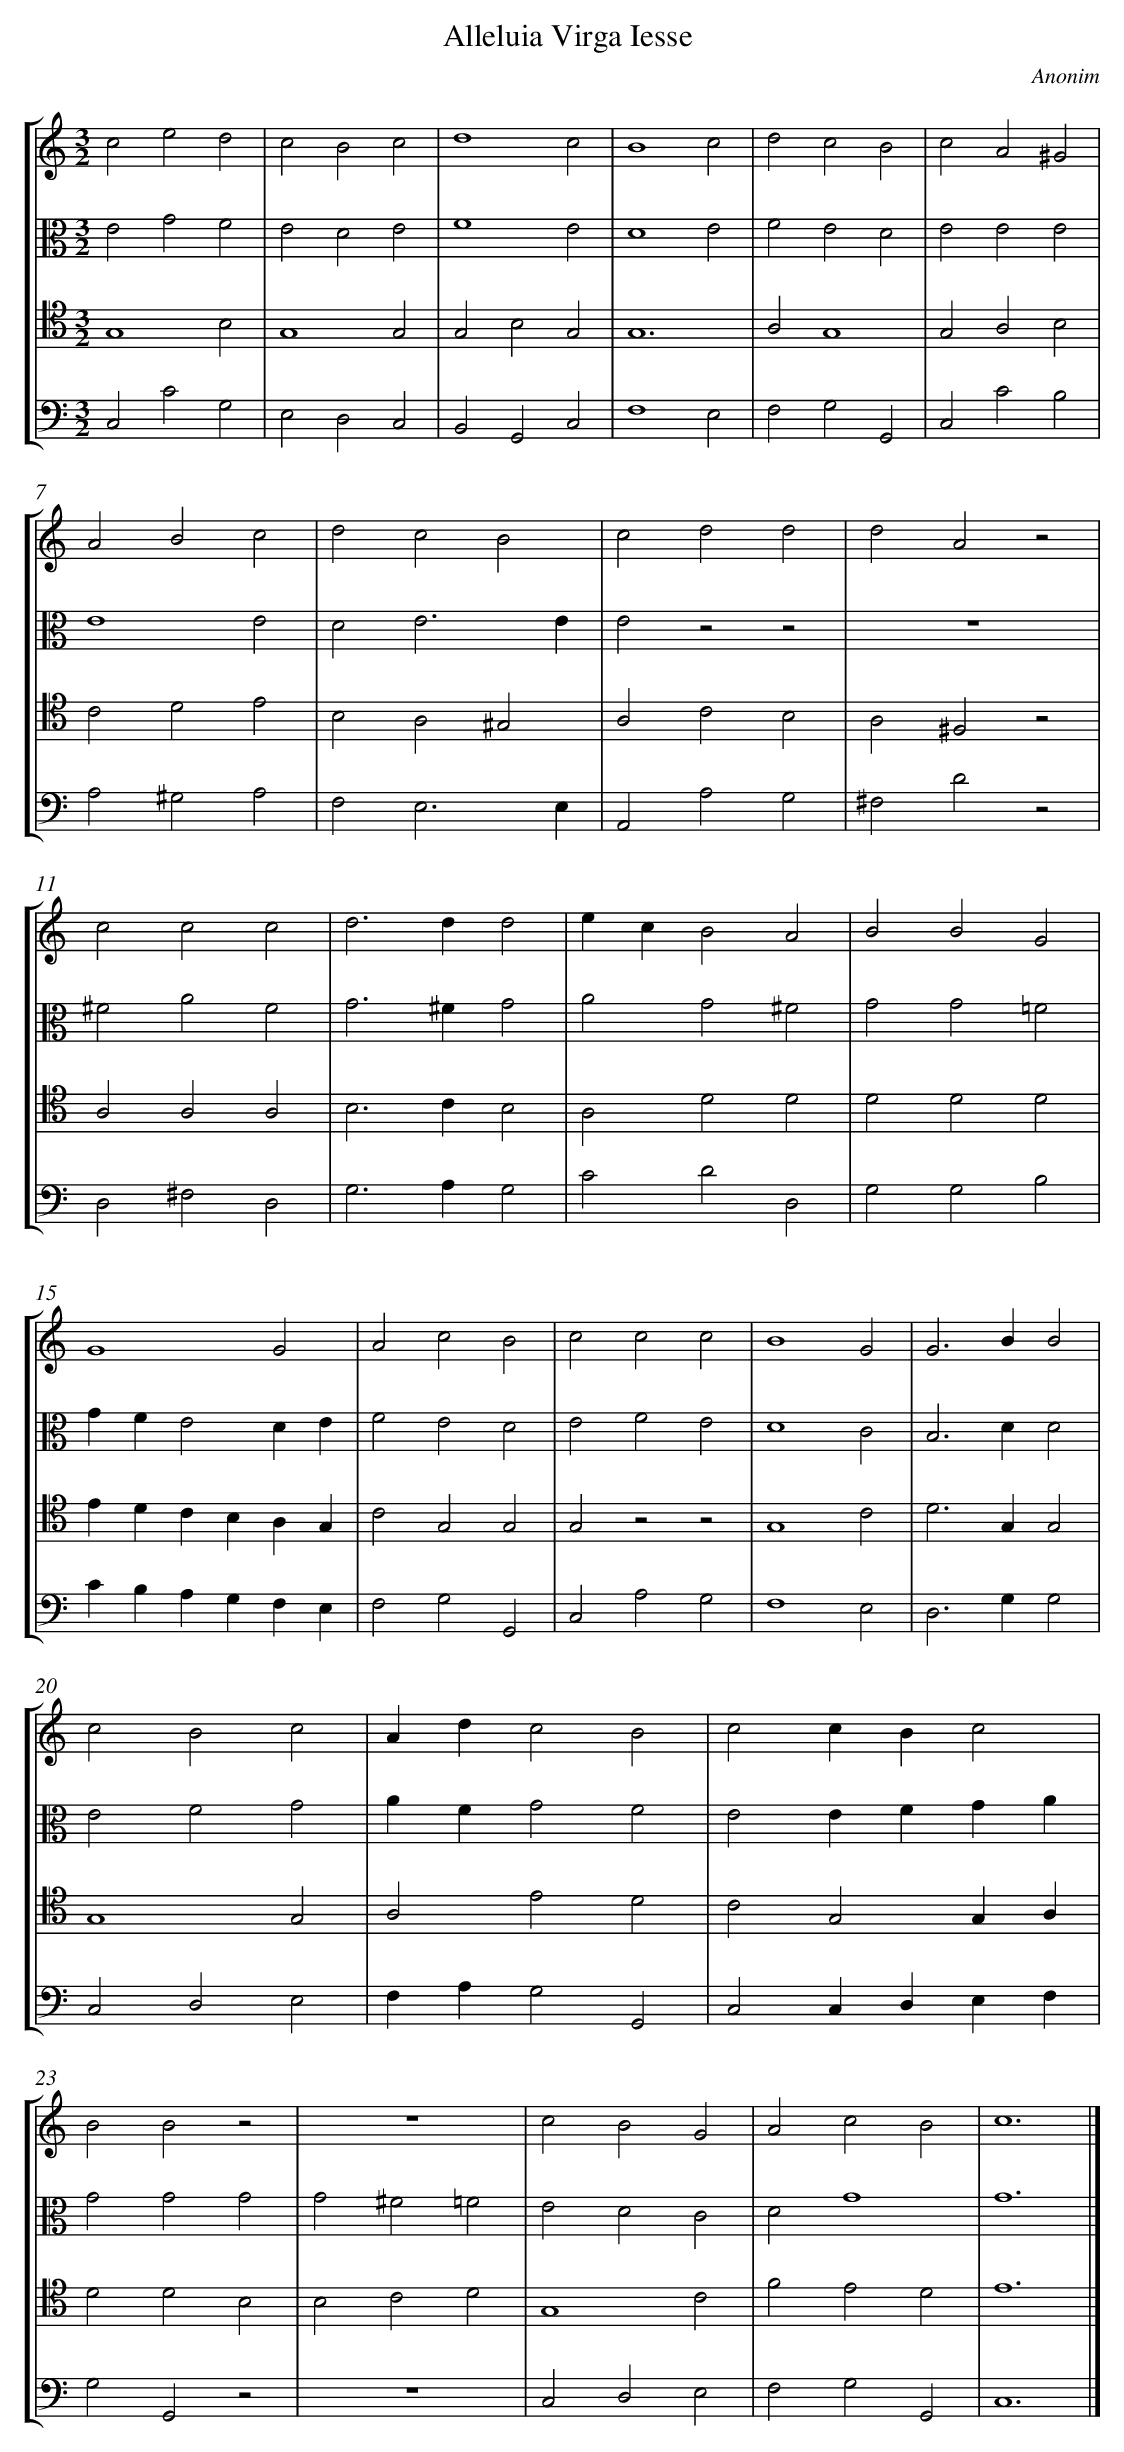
X:1
T: Alleluia Virga Iesse
C: Anonim
L: 1/4
M: 3/2
%%staves [1 2 3 4]
V: 1
V: 2 clef=alto
V: 3 clef=tenor
V: 4 clef=bass
K: C
[V:1] c2e2d2 |
[V:2] E2G2F2 |
[V:3] G,4B,2 |
[V:4] C,2C2G,2 |
[V:1] c2B2c2 |
[V:2] E2D2E2 |
[V:3] G,4G,2 |
[V:4] E,2D,2C,2 |
[V:1] d4c2 |
[V:2] F4E2 |
[V:3] G,2B,2G,2 |
[V:4] B,,2G,,2C,2 |
[V:1] B4c2 |
[V:2] D4E2 |
[V:3] G,6 |
[V:4] F,4E,2 |
[V:1] d2c2B2 |
[V:2] F2E2D2 |
[V:3] A,2G,4 |
[V:4] F,2G,2G,,2 |
[V:1] c2A2^G2 |
[V:2] E2E2E2 |
[V:3] G,2A,2B,2 |
[V:4] C,2C2B,2 |
[V:1] A2B2c2 |
[V:2] E4E2 |
[V:3] C2D2E2 |
[V:4] A,2^G,2A,2 |
[V:1] d2c2B2 |
[V:2] D2E3E |
[V:3] B,2A,2^G,2 |
[V:4] F,2E,3E, |
[V:1] c2d2d2 |
[V:2] E2z2z2 |
[V:3] A,2C2B,2 |
[V:4] A,,2A,2G,2 |
[V:1] d2A2z2 |
[V:2] z6 |
[V:3] A,2^F,2z2 |
[V:4] ^F,2D2z2 |
[V:1] c2c2c2 |
[V:2] ^F2A2F2 |
[V:3] A,2A,2A,2 |
[V:4] D,2^F,2D,2 |
[V:1] d2>d2d2 |
[V:2] G2>^F2G2 |
[V:3] B,2>C2B,2 |
[V:4] G,2>A,2G,2 |
[V:1] ecB2A2 |
[V:2] A2G2^F2 |
[V:3] A,2D2D2 |
[V:4] C2D2D,2 |
[V:1] B2B2G2 |
[V:2] G2G2=F2 |
[V:3] D2D2D2 |
[V:4] G,2G,2B,2 |
[V:1] G4G2 |
[V:2] GFE2DE |
[V:3] EDCB,A,G, |
[V:4] CB,A,G,F,E, |
[V:1] A2c2B2 |
[V:2] F2E2D2 |
[V:3] C2G,2G,2 |
[V:4] F,2G,2G,,2 |
[V:1] c2c2c2 |
[V:2] E2F2E2 |
[V:3] G,2z2z2 |
[V:4] C,2A,2G,2 |
[V:1] B4G2 |
[V:2] D4C2 |
[V:3] G,4C2 |
[V:4] F,4E,2 |
[V:1] G2>B2B2 |
[V:2] B,2>D2D2 |
[V:3] D2>G,2G,2 |
[V:4] D,2>G,2G,2 |
[V:1] c2B2c2 |
[V:2] E2F2G2 |
[V:3] G,4G,2 |
[V:4] C,2D,2E,2 |
[V:1] Adc2B2 |
[V:2] AFG2F2 |
[V:3] A,2E2D2 |
[V:4] F,A,G,2G,,2 |
[V:1] c2cBc2 |
[V:2] E2EFGA |
[V:3] C2G,2G,A, |
[V:4] C,2C,D,E,F, |
[V:1] B2B2z2 |
[V:2] G2G2G2 |
[V:3] D2D2B,2 |
[V:4] G,2G,,2z2 |
[V:1] z6 |
[V:2] G2^F2=F2 |
[V:3] B,2C2D2 |
[V:4] z6 |
[V:1] c2B2G2 |
[V:2] E2D2C2 |
[V:3] G,4C2 |
[V:4] C,2D,2E,2 |
[V:1] A2c2B2 |
[V:2] D2G4 |
[V:3] F2E2D2 |
[V:4] F,2G,2G,,2 |
[V:1] c6 |]
[V:2] G6 |]
[V:3] E6 |]
[V:4] C,6 |]
